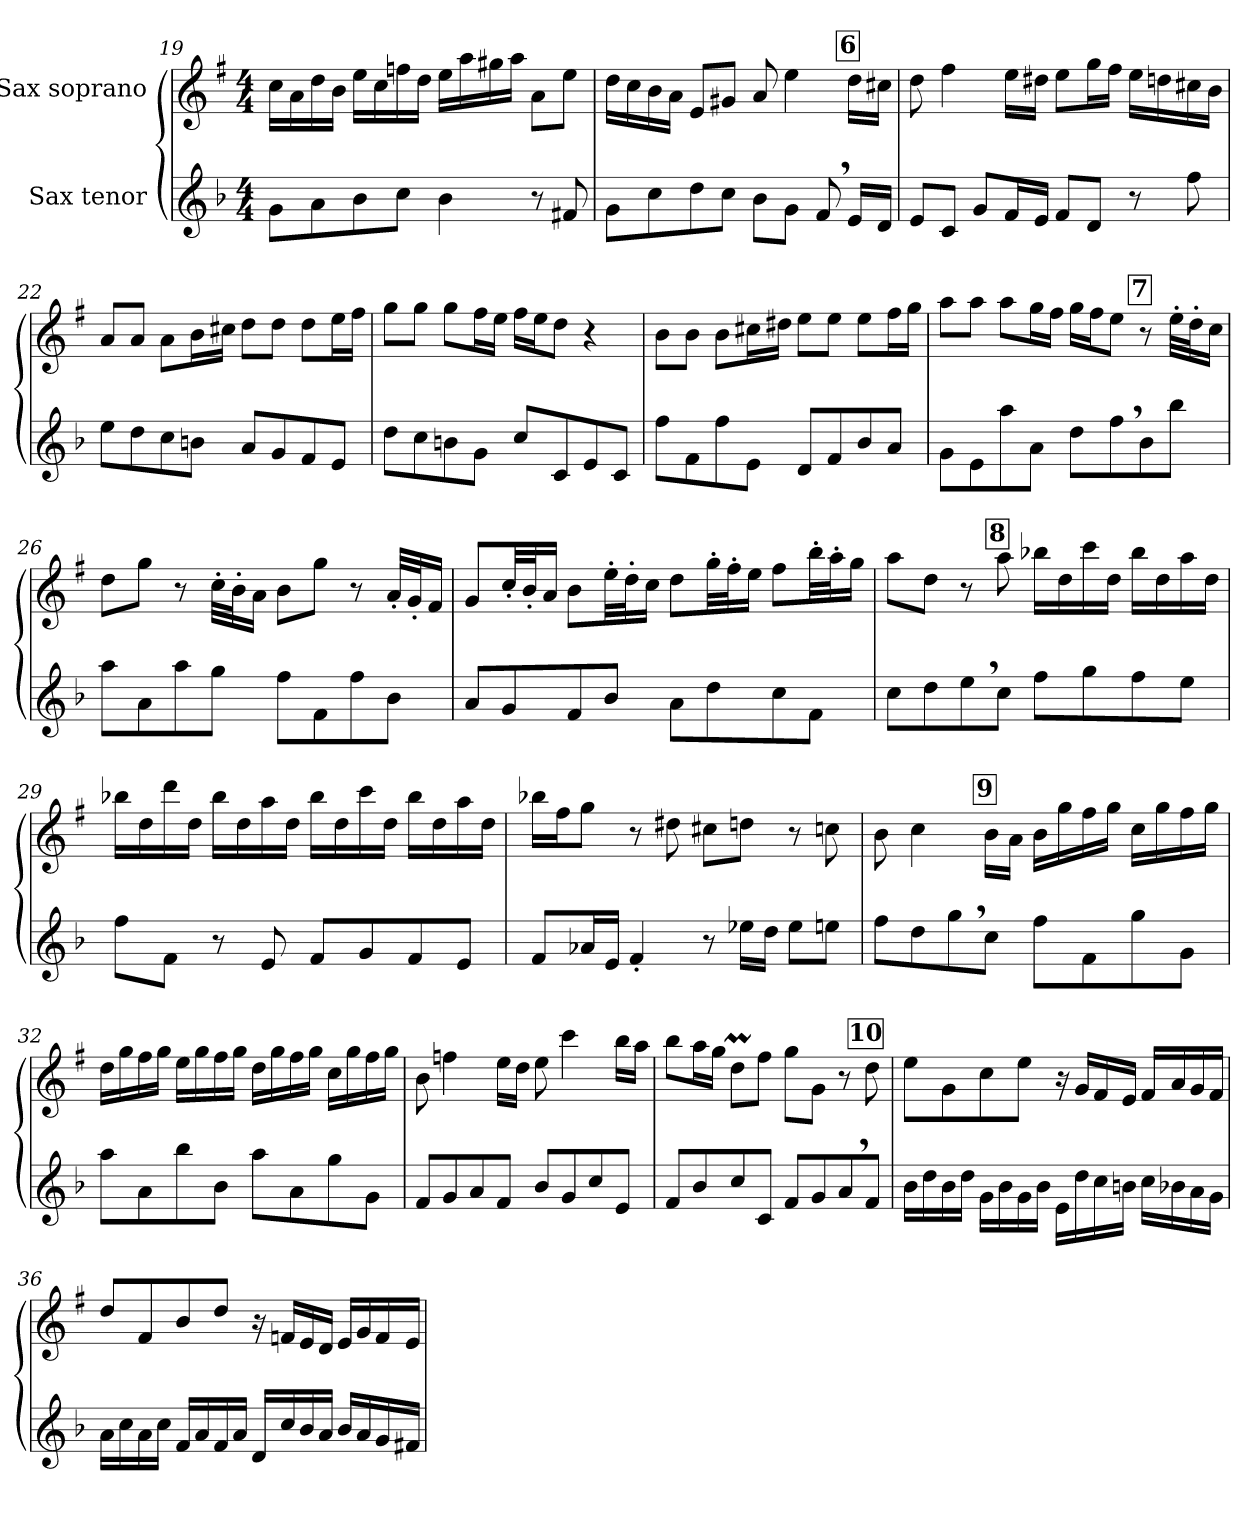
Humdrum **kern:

**kern	**kern
*part2	*part1
*staff2	*staff1
*I"Sax tenor	*I"Sax soprano
*clefG2	*clefG2
*ITrd8c14	*ITrd1c2
*k[b-]	*k[b-]
*M4/4	*M4/4
=19	=19
8G\L	16b-\LL
.	16g\
8A\	16cc\
.	16a\JJ
8B-\	16dd\LL
.	16b-\
8c\J	16ee-X\
.	16cc\JJ
4B-\	16dd\LL
.	16gg\
.	16ff#X\
.	16gg\JJ
8r	8g\L
8F#X/	8dd\J
!!LO:REH:place=s1:a:fs=10:t=6:qo=3.5
=20	=20
8G\L	16cc\LL
.	16b-\
8c\	16a\
.	16g\JJ
8d\	8d/L
8c\J	8f#X/J
8B-\L	8g/
8G\J	4dd\
8F,/	.
16E/LL	16cc\LL
16D/JJ	16bn\JJ
!!LO:LB:g=z
=21	=21
8E/L	8cc\
8C/J	4ee\
8G/L	.
16F/L	16dd\LL
16E/JJ	16cc#X\JJ
8F/L	8dd\L
8D/J	16ff\L
.	16ee\JJ
8r	16dd\LL
.	16ccn\
8f\	16bn\
.	16a\JJ
=22	=22
8e\L	8g/L
8d\	8g/J
8c\	8g\L
8Bn\J	16a\L
.	16bn\JJ
8A/L	8cc\L
8G/	8cc\J
8F/	8cc\L
8E/J	16dd\L
.	16ee\JJ
=23	=23
8d\L	8ff\L
8c\	8ff\J
8Bn\	8ff\L
8G\J	16ee\L
.	16dd\JJ
8c/L	16ee\LL
.	16dd\J
8C/	8cc\J
8E/	4r
8C/J	.
=24	=24
8f\L	8a\L
8F\	8a\J
8f\	8a\L
8E\J	16bn\L
.	16cc#X\JJ
8D/L	8dd\L
8F/	8dd\J
8B-/	8dd\L
8A/J	16ee\L
.	16ff\JJ
!!LO:PB:g=z
!!LO:REH:place=s1:a:fs=10:t=7:qo=3
=25	=25
8G\L	8gg\L
8E\	8gg\J
8a\	8gg\L
8A\J	16ff\L
.	16ee\JJ
8d\L	16ff\LL
.	16ee\J
8f,\	8dd\J
8B-\	8r
8b-\J	32dd'\LLL
.	32cc'\J
.	16b-\JJ
=26	=26
8a\L	8cc\L
8A\	8ff\J
8a\	8r
8g\J	32b-'\LLL
.	32a'\J
.	16g\JJ
8f\L	8a\L
8F\	8ff\J
8f\	8r
8B-\J	32g'/LLL
.	32f'/J
.	16e/JJ
=27	=27
8A/L	8f/L
8G/	32b-'/LL
.	32a'/J
.	16g/JJ
8F/	8a\L
8B-/J	32dd'\LL
.	32cc'\J
.	16b-\JJ
8A\L	8cc\L
8d\	32ff'\LL
.	32ee'\J
.	16dd\JJ
8c\	8ee\L
8F\J	32aa'\LL
.	32gg'\J
.	16ff\JJ
!!LO:LB:g=z
!!LO:REH:place=s1:a:fs=10:t=8:qo=1.5
=28	=28
8c\L	8gg\L
8d\	8cc\J
8e,\	8r
8c\J	8gg\
8f\L	16aa-X\LL
.	16cc\
8g\	16bb-\
.	16cc\JJ
8f\	16aa-\LL
.	16cc\
8e\J	16gg\
.	16cc\JJ
=29	=29
8f\L	16aa-X\LL
.	16cc\
8F\J	16ccc\
.	16cc\JJ
8r	16aa-\LL
.	16cc\
8E/	16gg\
.	16cc\JJ
8F/L	16aa-\LL
.	16cc\
8G/	16bb-\
.	16cc\JJ
8F/	16aa-\LL
.	16cc\
8E/J	16gg\
.	16cc\JJ
=30	=30
8F/L	16aa-X\LL
.	16ee\J
16A-X/L	8ff\J
16E/JJ	.
4F'/	8r
.	8cc#X\
8r	8bn\L
16e-X\LL	8ccn\J
16d\JJ	.
8e-\L	8r
8en\J	8b-X\
!!LO:REH:place=s1:a:fs=10:t=9:qo=1.5
=31	=31
8f\L	8a\
8d\	4b-\
8g,\	.
8c\J	16a\LL
.	16g\JJ
8f\L	16a\LL
.	16ff\
8F\	16ee\
.	16ff\JJ
8g\	16b-\LL
.	16ff\
8G\J	16ee\
.	16ff\JJ
!!LO:LB:g=z
=32	=32
8a\L	16cc\LL
.	16ff\
8A\	16ee\
.	16ff\JJ
8b-\	16dd\LL
.	16ff\
8B-\J	16ee\
.	16ff\JJ
8a\L	16cc\LL
.	16ff\
8A\	16ee\
.	16ff\JJ
8g\	16b-\LL
.	16ff\
8G\J	16ee\
.	16ff\JJ
=33	=33
8F/L	8a\
8G/	4ee-X\
8A/	.
8F/J	16dd\LL
.	16cc\JJ
8B-/L	8dd\
8G/	4bb-\
8c/	.
8E/J	16aa\LL
.	16gg\JJ
!!LO:REH:place=s1:a:fs=10:t=10:qo=3.5
=34	=34
8F/L	8aa\L
8B-/	16gg\L
.	16ff\JJ
8c/	8ccM\L
8C/J	8ee\J
8F/L	8ff\L
8G/	8f\J
8A,/	8r
8F/J	8cc\
=35	=35
16B-\LL	8dd\L
16d\	.
16B-\	8f\
16d\JJ	.
16G\LL	8b-\
16B-\	.
16G\	8dd\J
16B-\JJ	.
16E\LL	16r
16d\	16f/LL
16c\	16e/
16Bn\JJ	16d/JJ
16c\LL	16e/LL
16B-X\	16g/
16A\	16f/
16G\JJ	16e/JJ
!!LO:LB:g=z
=36	=36
16A\LL	8cc/L
16c\	.
16A\	8e/
16c\JJ	.
16F/LL	8a/
16A/	.
16F/	8cc/J
16A/JJ	.
16D/LL	16r
16c/	16e-X/LL
16B-/	16d/
16A/JJ	16c/JJ
16B-/LL	16d/LL
16A/	16f/
16G/	16e-/
16F#X/JJ	16d/JJ
=	=
*-	*-
